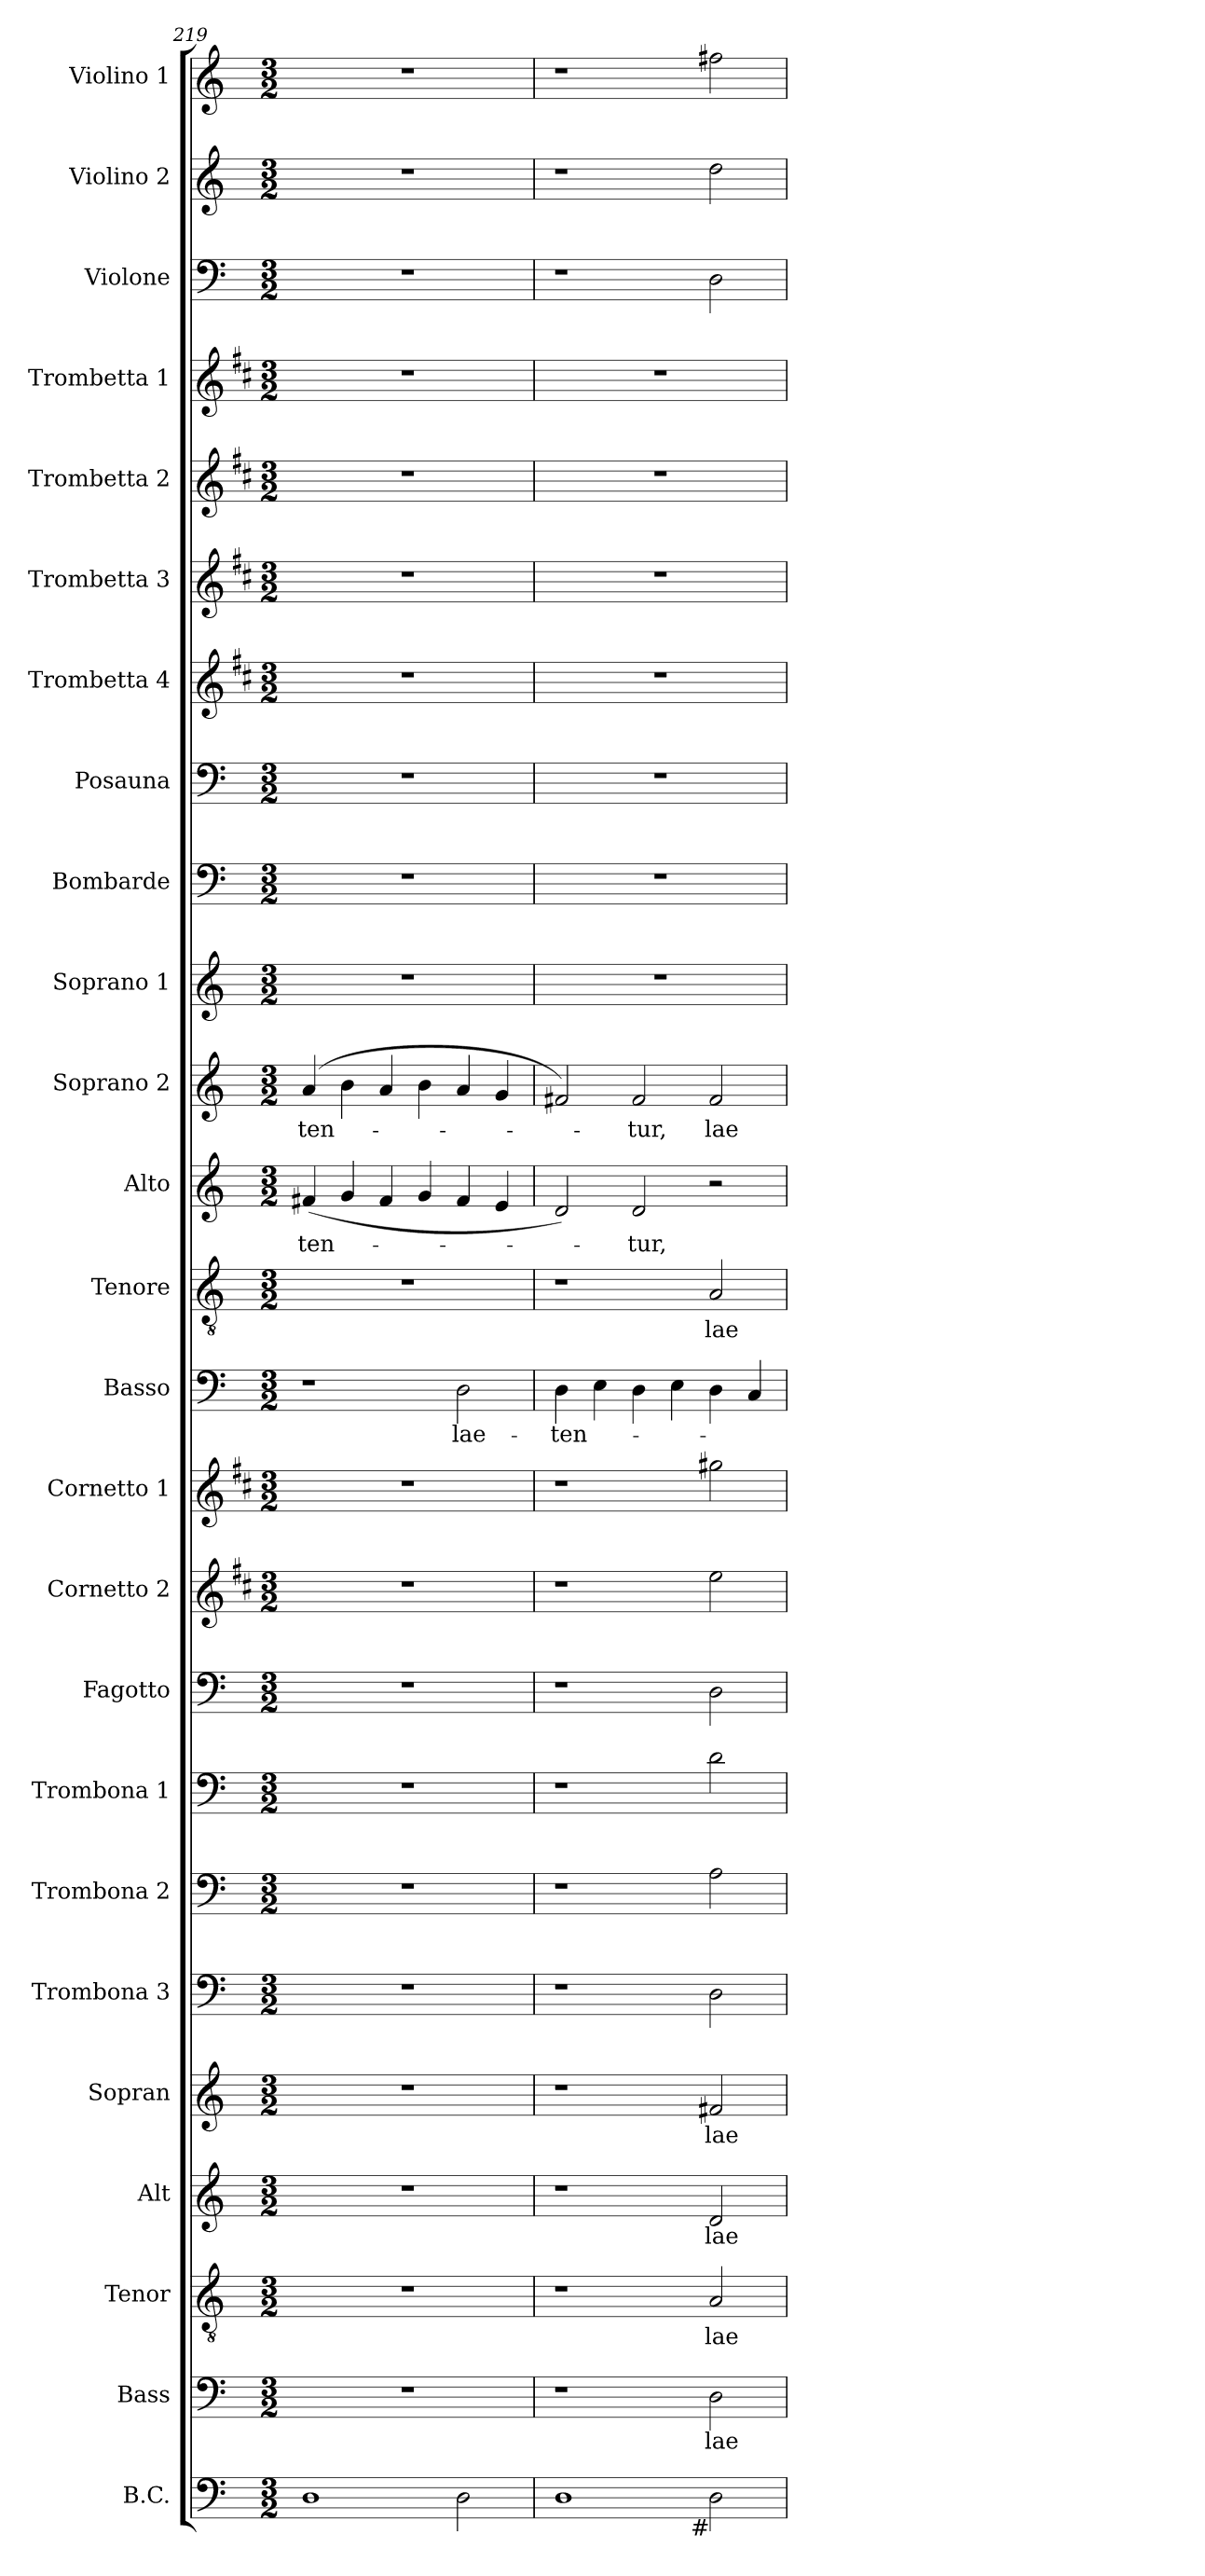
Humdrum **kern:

**kern	**kern	**text	**kern	**text	**kern	**text	**kern	**text	**kern	**kern	**kern	**kern	**kern	**kern	**kern	**text	**kern	**text	**kern	**text	**kern	**text	**kern	**kern	**kern	**kern	**kern	**kern	**kern	**kern	**kern	**kern
*part25	*part24	*part24	*part23	*part23	*part22	*part22	*part21	*part21	*part20	*part19	*part18	*part17	*part16	*part15	*part14	*part14	*part13	*part13	*part12	*part12	*part11	*part11	*part10	*part9	*part8	*part7	*part6	*part5	*part4	*part3	*part2	*part1
*staff25	*staff24	*staff24	*staff23	*staff23	*staff22	*staff22	*staff21	*staff21	*staff20	*staff19	*staff18	*staff17	*staff16	*staff15	*staff14	*staff14	*staff13	*staff13	*staff12	*staff12	*staff11	*staff11	*staff10	*staff9	*staff8	*staff7	*staff6	*staff5	*staff4	*staff3	*staff2	*staff1
*I"B.C.	*I"Bass	*	*I"Tenor	*	*I"Alt	*	*I"Sopran	*	*I"Trombona 3	*I"Trombona 2	*I"Trombona 1	*I"Fagotto	*I"Cornetto 2	*I"Cornetto 1	*I"Basso	*	*I"Tenore	*	*I"Alto	*	*I"Soprano 2	*	*I"Soprano 1	*I"Bombarde	*I"Posauna	*I"Trombetta 4	*I"Trombetta 3	*I"Trombetta 2	*I"Trombetta 1	*I"Violone	*I"Violino 2	*I"Violino 1
*I'B.C.	*I'B.	*	*I'T.	*	*I'A.	*	*I'S.	*	*I'Tbn. 2	*I'Tbn. 2	*I'Tbn. 1	*I'Fag.	*I'Cor. 2	*I'Cor. 1	*I'B.	*	*I'T.	*	*I'A.	*	*I'S.	*	*I'S.	*	*	*	*	*	*	*	*I'Vl. 2	*I'Vl. 1
!!LO:PB:g=z
*clefF4	*clefF4	*	*clefGv2	*	*clefG2	*	*clefG2	*	*clefF4	*clefF4	*clefF4	*clefF4	*clefG2	*clefG2	*clefF4	*	*clefGv2	*	*clefG2	*	*clefG2	*	*clefG2	*clefF4	*clefF4	*clefG2	*clefG2	*clefG2	*clefG2	*clefF4	*clefG2	*clefG2
*	*	*	*ITrd7c12	*	*	*	*	*	*	*	*	*	*ITrd1c2	*ITrd1c2	*	*	*ITrd7c12	*	*	*	*	*	*	*	*	*ITrd1c2	*ITrd1c2	*ITrd1c2	*ITrd1c2	*	*	*
*k[]	*k[]	*	*k[]	*	*k[]	*	*k[]	*	*k[]	*k[]	*k[]	*k[]	*k[]	*k[]	*k[]	*	*k[]	*	*k[]	*	*k[]	*	*k[]	*k[]	*k[]	*k[]	*k[]	*k[]	*k[]	*k[]	*k[]	*k[]
*C:	*C:	*	*C:	*	*C:	*	*C:	*	*C:	*C:	*C:	*C:	*C:	*C:	*C:	*	*C:	*	*C:	*	*C:	*	*C:	*C:	*C:	*C:	*C:	*C:	*C:	*C:	*C:	*C:
*M3/2	*M3/2	*	*M3/2	*	*M3/2	*	*M3/2	*	*M3/2	*M3/2	*M3/2	*M3/2	*M3/2	*M3/2	*M3/2	*	*M3/2	*	*M3/2	*	*M3/2	*	*M3/2	*M3/2	*M3/2	*M3/2	*M3/2	*M3/2	*M3/2	*M3/2	*M3/2	*M3/2
=219	=219	=219	=219	=219	=219	=219	=219	=219	=219	=219	=219	=219	=219	=219	=219	=219	=219	=219	=219	=219	=219	=219	=219	=219	=219	=219	=219	=219	=219	=219	=219	=219
!	!LO:N:vis=1	!	!LO:N:vis=1	!	!LO:N:vis=1	!	!LO:N:vis=1	!	!LO:N:vis=1	!LO:N:vis=1	!LO:N:vis=1	!LO:N:vis=1	!LO:N:vis=1	!LO:N:vis=1	!	!	!LO:N:vis=1	!	!	!	!	!	!	!	!	!	!	!	!	!	!	!
!	!	!	!	!	!	!	!	!	!	!	!	!	!	!	!	!	!	!	!	!LO:LY:b:color=#000000	!	!	!	!	!	!	!	!	!	!	!	!
!	!	!	!	!	!	!	!	!	!	!	!	!	!	!	!	!	!	!	!	!	!	!LO:LY:b:color=#000000	!LO:N:vis=1	!LO:N:vis=1	!LO:N:vis=1	!LO:N:vis=1	!LO:N:vis=1	!LO:N:vis=1	!LO:N:vis=1	!LO:N:vis=1	!LO:N:vis=1	!LO:N:vis=1
1Di	1.r	.	1.r	.	1.r	.	1.r	.	1.r	1.r	1.r	1.r	1.r	1.r	1r	.	1.r	.	(4f#Xi/	-ten-	(4ai/	-ten-	1.r	1.r	1.r	1.r	1.r	1.r	1.r	1.r	1.r	1.r
.	.	.	.	.	.	.	.	.	.	.	.	.	.	.	.	.	.	.	4gi/	.	4bi\	.	.	.	.	.	.	.	.	.	.	.
.	.	.	.	.	.	.	.	.	.	.	.	.	.	.	.	.	.	.	4f#i/	.	4ai/	.	.	.	.	.	.	.	.	.	.	.
.	.	.	.	.	.	.	.	.	.	.	.	.	.	.	.	.	.	.	4gi/	.	4bi\	.	.	.	.	.	.	.	.	.	.	.
!	!	!	!	!	!	!	!	!	!	!	!	!	!	!	!	!LO:LY:b:color=#000000	!	!	!	!	!	!	!	!	!	!	!	!	!	!	!	!
2Di\	.	.	.	.	.	.	.	.	.	.	.	.	.	.	2Di\	lae-	.	.	4f#i/	.	4ai/	.	.	.	.	.	.	.	.	.	.	.
.	.	.	.	.	.	.	.	.	.	.	.	.	.	.	.	.	.	.	4ei/	.	4gi/	.	.	.	.	.	.	.	.	.	.	.
=220	=220	=220	=220	=220	=220	=220	=220	=220	=220	=220	=220	=220	=220	=220	=220	=220	=220	=220	=220	=220	=220	=220	=220	=220	=220	=220	=220	=220	=220	=220	=220	=220
!	!	!	!	!	!	!	!	!	!	!	!	!	!	!	!	!LO:LY:b:color=#000000	!	!	!	!	!	!	!LO:N:vis=1	!LO:N:vis=1	!LO:N:vis=1	!LO:N:vis=1	!LO:N:vis=1	!LO:N:vis=1	!LO:N:vis=1	!	!	!
1Di	1r	.	1r	.	1r	.	1r	.	1r	1r	1r	1r	1r	1r	4Di\	-ten-	1r	.	2di/)	.	2f#Xi/)	.	1.r	1.r	1.r	1.r	1.r	1.r	1.r	1r	1r	1r
.	.	.	.	.	.	.	.	.	.	.	.	.	.	.	4Ei\	.	.	.	.	.	.	.	.	.	.	.	.	.	.	.	.	.
!	!	!	!	!	!	!	!	!	!	!	!	!	!	!	!	!	!	!	!	!LO:LY:b:color=#000000	!	!	!	!	!	!	!	!	!	!	!	!
!	!	!	!	!	!	!	!	!	!	!	!	!	!	!	!	!	!	!	!	!	!	!LO:LY:b:color=#000000	!	!	!	!	!	!	!	!	!	!
.	.	.	.	.	.	.	.	.	.	.	.	.	.	.	4Di\	.	.	.	2di/	-tur,	2f#i/	-tur,	.	.	.	.	.	.	.	.	.	.
.	.	.	.	.	.	.	.	.	.	.	.	.	.	.	4Ei\	.	.	.	.	.	.	.	.	.	.	.	.	.	.	.	.	.
!	!	!LO:LY:b:color=#000000	!	!	!	!	!	!	!	!	!	!	!	!	!	!	!	!	!	!	!	!	!	!	!	!	!	!	!	!	!	!
!	!	!	!	!LO:LY:b:color=#000000	!	!	!	!	!	!	!	!	!	!	!	!	!	!	!	!	!	!	!	!	!	!	!	!	!	!	!	!
!	!	!	!	!	!	!LO:LY:b:color=#000000	!	!	!	!	!	!	!	!	!	!	!	!	!	!	!	!	!	!	!	!	!	!	!	!	!	!
!	!	!	!	!	!	!	!	!LO:LY:b:color=#000000	!	!	!	!	!	!	!	!	!	!	!	!	!	!	!	!	!	!	!	!	!	!	!	!
!	!	!	!	!	!	!	!	!	!	!	!	!	!	!	!	!	!	!LO:LY:b:color=#000000	!	!	!	!	!	!	!	!	!	!	!	!	!	!
!LO:TX:b:rj:t=#	!	!	!	!	!	!	!	!	!	!	!	!	!	!	!	!	!	!	!	!	!	!	!	!	!	!	!	!	!	!	!	!
!	!	!	!	!	!	!	!	!	!	!	!	!	!	!	!	!	!	!	!	!	!	!LO:LY:b:color=#000000	!	!	!	!	!	!	!	!	!	!
2Di\	2Di\	lae-	2AAi/	lae-	2di/	lae-	2f#Xi/	lae-	2Di\	2Ai\	2di\	2Di\	2ddi\	2ff#Xi\	4Di\	.	2AAi/	lae-	2r	.	2f#i/	lae-	.	.	.	.	.	.	.	2Di\	2ddi\	2ff#Xi\
.	.	.	.	.	.	.	.	.	.	.	.	.	.	.	4Ci/	.	.	.	.	.	.	.	.	.	.	.	.	.	.	.	.	.
=	=	=	=	=	=	=	=	=	=	=	=	=	=	=	=	=	=	=	=	=	=	=	=	=	=	=	=	=	=	=	=	=
*-	*-	*-	*-	*-	*-	*-	*-	*-	*-	*-	*-	*-	*-	*-	*-	*-	*-	*-	*-	*-	*-	*-	*-	*-	*-	*-	*-	*-	*-	*-	*-	*-
